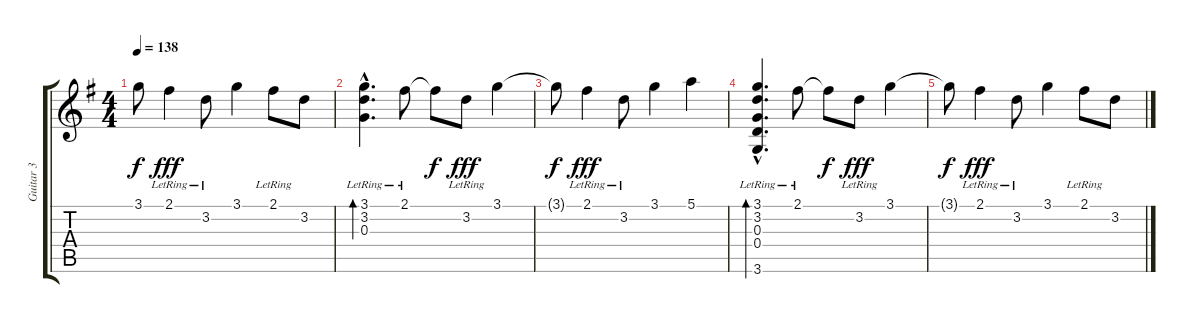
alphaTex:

\track ("Guitar 3" "Guitar 3") {instrument acousticguitarsteel}
\staff {score tabs}
\tuning (E4 B3 G3 D3 A2 E2) {hide}
\ts (4 4)
\tempo 138
\clef g2
\ks g
3.1{t}.8{dy f} 2.1{lr}.4{dy fff} 3.2{lr}.8 3.1.4 2.1{lr}.8 3.2.8 |
(3.1{hac} 3.2{hac lr} 0.3{hac lr}).4{d bd 240} 2.1{lr}.8 2.1{t}.8{dy f} 3.2{lr}.8{dy fff} 3.1.4 |
3.1{t}.8{dy f} 2.1{lr}.4{dy fff} 3.2{lr}.8 3.1.4 5.1.4 |
(3.1{hac} 3.2{hac lr} 0.3{hac lr} 0.4{hac lr} 3.6{hac lr}).4{d bd 240} 2.1{lr}.8 2.1{t}.8{dy f} 3.2{lr}.8{dy fff} 3.1.4 |
3.1{t}.8{dy f} 2.1{lr}.4{dy fff} 3.2{lr}.8 3.1.4 2.1{lr}.8 3.2.8
